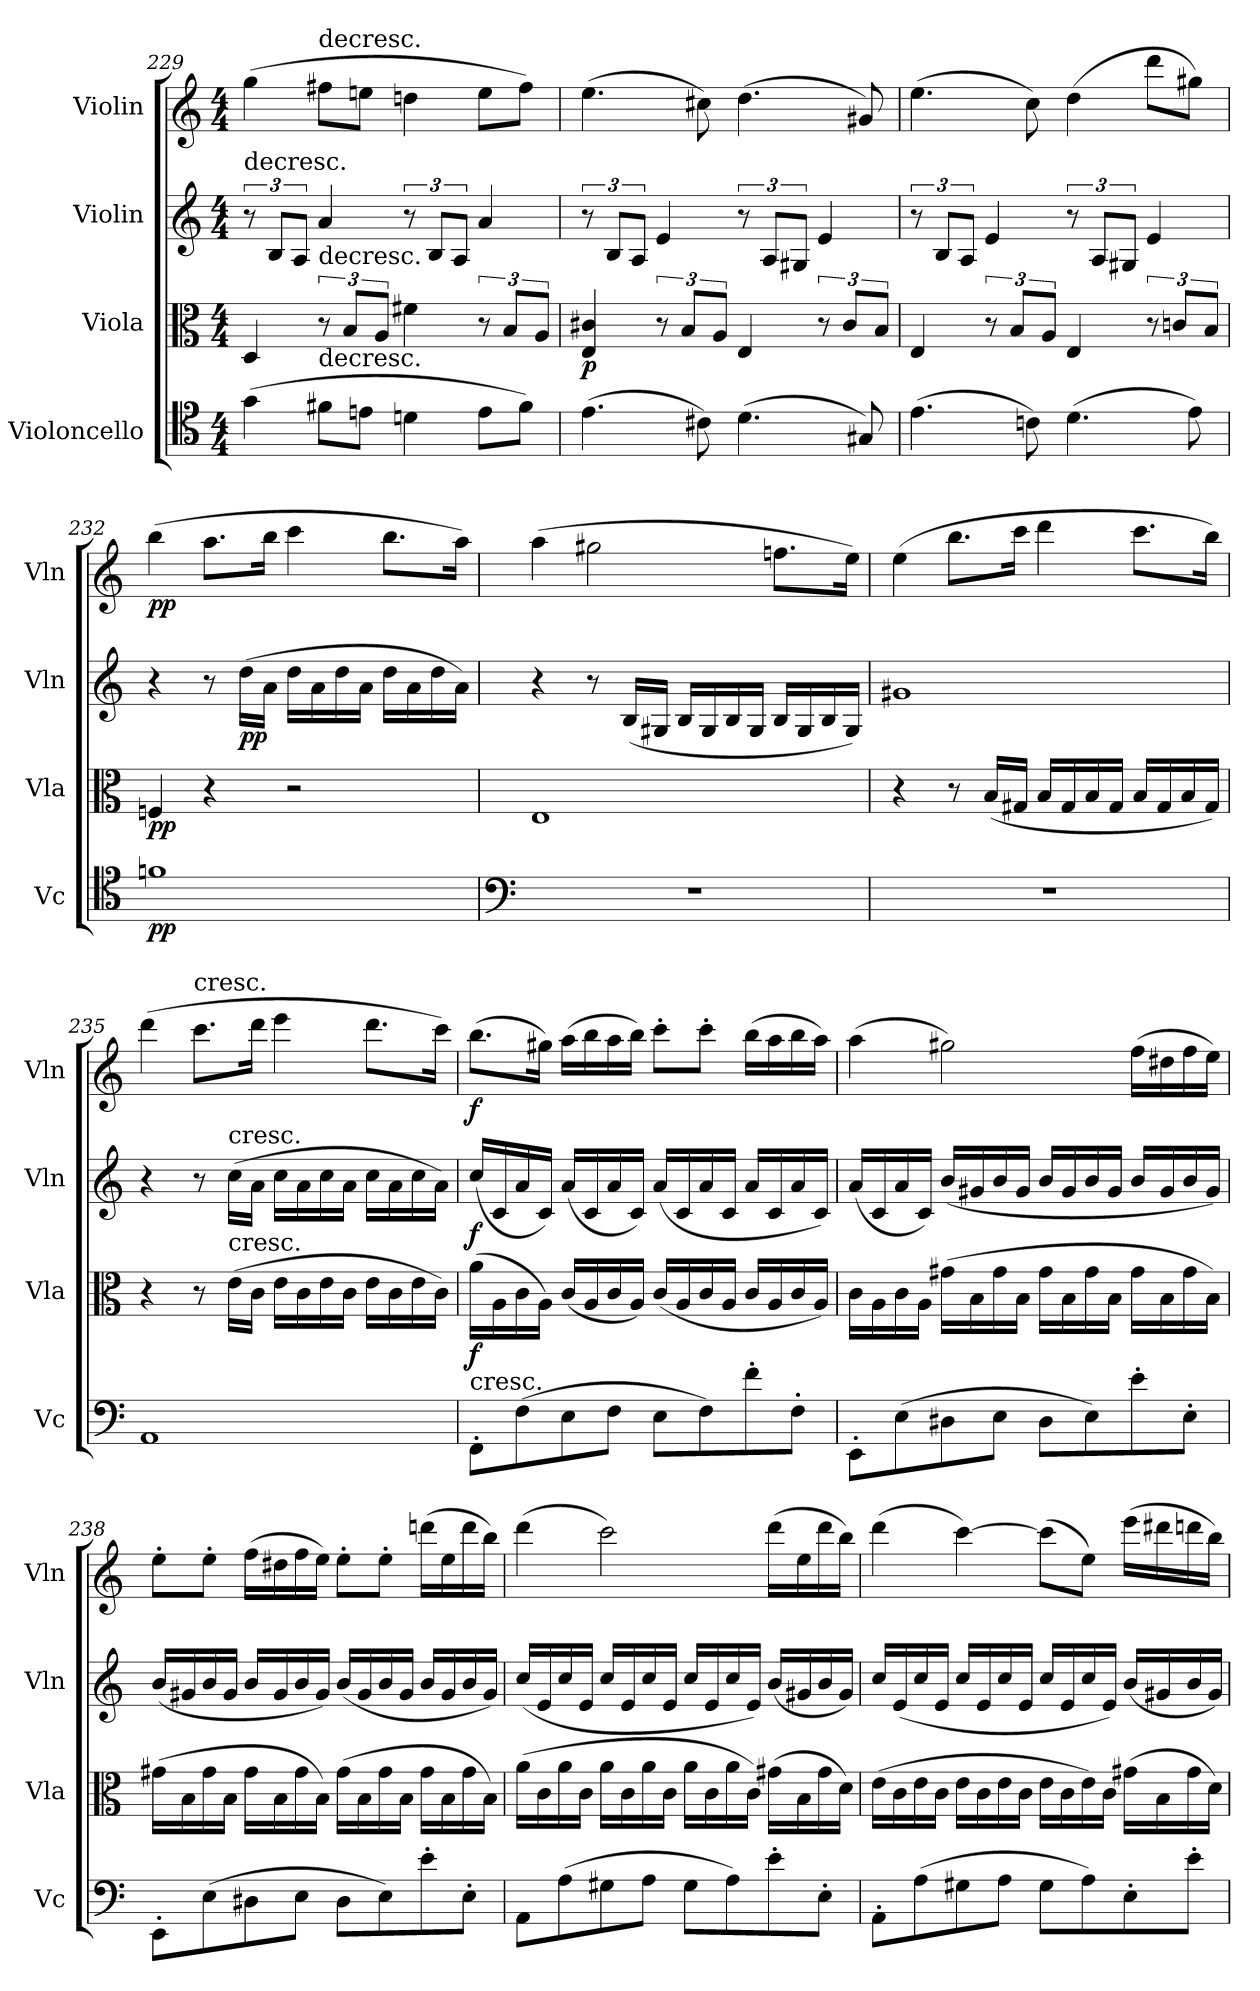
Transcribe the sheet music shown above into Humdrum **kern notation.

**kern	**dynam	**kern	**dynam	**kern	**dynam	**kern	**dynam
*part4	*part4	*part3	*part3	*part2	*part2	*part1	*part1
*staff4	*staff4	*staff3	*staff3	*staff2	*staff2	*staff1	*staff1
*I"Violoncello	*	*I"Viola	*	*I"Violin	*	*I"Violin	*
*I'Vc	*	*I'Vla	*	*I'Vln	*	*I'Vln	*
*clefC4	*	*clefC3	*	*clefG2	*	*clefG2	*
*k[]	*	*k[]	*	*k[]	*	*k[]	*
*M4/4	*	*M4/4	*	*M4/4	*	*M4/4	*
=229	=229	=229	=229	=229	=229	=229	=229
!	!	!	!	!LO:TX:t=decresc.	!	!	!
(4g\	.	4D/	.	12r	.	(4gg\	.
.	.	.	.	12B/L	.	.	.
.	.	.	.	12A/J	.	.	.
!	!	!	!	!	!	!LO:TX:t=decresc.	!
!	!	!LO:TX:t=decresc.	!	!	!	!	!
!LO:TX:t=decresc.	!	!	!	!	!	!	!
8f#X\L	.	12r	.	4a/	.	8ff#X\L	.
.	.	12B/L	.	.	.	.	.
8en\J	.	.	.	.	.	8een\J	.
.	.	12A/J	.	.	.	.	.
4dn\	.	4f#X\	.	12r	.	4ddn\	.
.	.	.	.	12B/L	.	.	.
.	.	.	.	12A/J	.	.	.
8e\L	.	12r	.	4a/	.	8ee\L	.
.	.	12B/L	.	.	.	.	.
8f#\J)	.	.	.	.	.	8ff#\J)	.
.	.	12A/J	.	.	.	.	.
=230	=230	=230	=230	=230	=230	=230	=230
(4.e\	.	4E/ 4c#X/	p	12r	.	(4.ee\	.
.	.	.	.	12B/L	.	.	.
.	.	.	.	12A/J	.	.	.
.	.	12r	.	4e/	.	.	.
.	.	12B/L	.	.	.	.	.
8c#X\)	.	.	.	.	.	8cc#X\)	.
.	.	12A/J	.	.	.	.	.
(4.d\	.	4E/	.	12r	.	(4.dd\	.
.	.	.	.	12A/L	.	.	.
.	.	.	.	12G#X/J	.	.	.
.	.	12r	.	4e/	.	.	.
.	.	12c#/L	.	.	.	.	.
8G#X/)	.	.	.	.	.	8g#X/)	.
.	.	12B/J	.	.	.	.	.
=231	=231	=231	=231	=231	=231	=231	=231
(4.e\	.	4E/	.	12r	.	(4.ee\	.
.	.	.	.	12B/L	.	.	.
.	.	.	.	12A/J	.	.	.
.	.	12r	.	4e/	.	.	.
.	.	12B/L	.	.	.	.	.
8cn\)	.	.	.	.	.	8cc\)	.
.	.	12A/J	.	.	.	.	.
(4.d\	.	4E/	.	12r	.	(4dd\	.
.	.	.	.	12A/L	.	.	.
.	.	.	.	12G#X/J	.	.	.
.	.	12r	.	4e/	.	8ddd\L	.
.	.	12cn/L	.	.	.	.	.
8e\)	.	.	.	.	.	8gg#X\J)	.
.	.	12B/J	.	.	.	.	.
=232	=232	=232	=232	=232	=232	=232	=232
1fn	pp	4Fn/	pp	4r	.	(4bb\	pp
.	.	4r	.	8r	.	8.aa\L	.
.	.	.	.	(16dd\LL	pp	.	.
.	.	.	.	16a\JJ	.	16bb\Jk	.
.	.	2r	.	16dd\LL	.	4ccc\	.
.	.	.	.	16a\	.	.	.
.	.	.	.	16dd\	.	.	.
.	.	.	.	16a\JJ	.	.	.
.	.	.	.	16dd\LL	.	8.bb\L	.
.	.	.	.	16a\	.	.	.
.	.	.	.	16dd\	.	.	.
.	.	.	.	16a\JJ)	.	16aa\Jk)	.
=233	=233	=233	=233	=233	=233	=233	=233
*clefF4	*	*	*	*	*	*	*
1r	.	1E	.	4r	.	(4aa\	.
.	.	.	.	8r	.	2gg#X\	.
.	.	.	.	(16B/LL	.	.	.
.	.	.	.	16G#X/JJ	.	.	.
.	.	.	.	16B/LL	.	.	.
.	.	.	.	16G#/	.	.	.
.	.	.	.	16B/	.	.	.
.	.	.	.	16G#/JJ	.	.	.
.	.	.	.	16B/LL	.	8.ffn\L	.
.	.	.	.	16G#/	.	.	.
.	.	.	.	16B/	.	.	.
.	.	.	.	16G#/JJ)	.	16ee\Jk)	.
=234	=234	=234	=234	=234	=234	=234	=234
1r	.	4r	.	1g#X	.	(4ee\	.
.	.	8r	.	.	.	8.bb\L	.
.	.	(16B/LL	.	.	.	.	.
.	.	16G#X/JJ	.	.	.	16ccc\Jk	.
.	.	16B/LL	.	.	.	4ddd\	.
.	.	16G#/	.	.	.	.	.
.	.	16B/	.	.	.	.	.
.	.	16G#/JJ	.	.	.	.	.
.	.	16B/LL	.	.	.	8.ccc\L	.
.	.	16G#/	.	.	.	.	.
.	.	16B/	.	.	.	.	.
.	.	16G#/JJ)	.	.	.	16bb\Jk)	.
=235	=235	=235	=235	=235	=235	=235	=235
1AA	.	4r	.	4r	.	(4ddd\	.
!	!	!	!	!	!	!LO:TX:t=cresc.	!
.	.	8r	.	8r	.	8.ccc\L	.
!	!	!	!	!LO:TX:t=cresc.	!	!	!
!	!	!LO:TX:t=cresc.	!	!	!	!	!
.	.	(16e\LL	.	(16cc\LL	.	.	.
.	.	16c\JJ	.	16a\JJ	.	16ddd\Jk	.
.	.	16e\LL	.	16cc\LL	.	4eee\	.
.	.	16c\	.	16a\	.	.	.
.	.	16e\	.	16cc\	.	.	.
.	.	16c\JJ	.	16a\JJ	.	.	.
.	.	16e\LL	.	16cc\LL	.	8.ddd\L	.
.	.	16c\	.	16a\	.	.	.
.	.	16e\	.	16cc\	.	.	.
.	.	16c\JJ)	.	16a\JJ)	.	16ccc\Jk)	.
=236	=236	=236	=236	=236	=236	=236	=236
!LO:TX:t=cresc.	!	!	!	!	!	!	!
8FF'\L	.	(16a\LL	f	(16cc/LL	f	(8.bb\L	f
.	.	16A\	.	16c/	.	.	.
(8F\	.	16c\	.	16a/	.	.	.
.	.	16A\JJ)	.	16c/JJ)	.	16gg#X\Jk)	.
8E\	.	(16c/LL	.	(16a/LL	.	(16aa\LL	.
.	.	16A/	.	16c/	.	16bb\	.
8F\J	.	16c/	.	16a/	.	16aa\	.
.	.	16A/JJ)	.	16c/JJ)	.	16bb\JJ)	.
8E\L	.	(16c/LL	.	(16a/LL	.	8ccc'\L	.
.	.	16A/	.	16c/	.	.	.
8F\)	.	16c/	.	16a/	.	8ccc'\J	.
.	.	16A/JJ	.	16c/JJ	.	.	.
8f'\	.	16c/LL	.	16a/LL	.	(16bb\LL	.
.	.	16A/	.	16c/	.	16aa\	.
8F'\J	.	16c/	.	16a/	.	16bb\	.
.	.	16A/JJ)	.	16c/JJ)	.	16aa\JJ)	.
=237	=237	=237	=237	=237	=237	=237	=237
8EE'\L	.	16c\LL	.	(16a/LL	.	(4aa\	.
.	.	16A\	.	16c/	.	.	.
(8E\	.	16c\	.	16a/	.	.	.
.	.	16A\JJ	.	16c/JJ)	.	.	.
8D#X\	.	(16g#X\LL	.	(16b/LL	.	2gg#X\)	.
.	.	16B\	.	16g#X/	.	.	.
8E\J	.	16g#\	.	16b/	.	.	.
.	.	16B\JJ	.	16g#/JJ	.	.	.
8D#\L	.	16g#\LL	.	16b/LL	.	.	.
.	.	16B\	.	16g#/	.	.	.
8E\)	.	16g#\	.	16b/	.	.	.
.	.	16B\JJ	.	16g#/JJ	.	.	.
8e'\	.	16g#\LL	.	16b/LL	.	(16ff\LL	.
.	.	16B\	.	16g#/	.	16dd#X\	.
8E'\J	.	16g#\	.	16b/	.	16ff\	.
.	.	16B\JJ)	.	16g#/JJ)	.	16ee\JJ)	.
=238	=238	=238	=238	=238	=238	=238	=238
8EE'\L	.	(16g#X\LL	.	(16b/LL	.	8ee'\L	.
.	.	16B\	.	16g#X/	.	.	.
(8E\	.	16g#\	.	16b/	.	8ee'\J	.
.	.	16B\JJ	.	16g#/JJ	.	.	.
8D#X\	.	16g#\LL	.	16b/LL	.	(16ff\LL	.
.	.	16B\	.	16g#/	.	16dd#X\	.
8E\J	.	16g#\	.	16b/	.	16ff\	.
.	.	16B\JJ)	.	16g#/JJ)	.	16ee\JJ)	.
8D#\L	.	(16g#\LL	.	(16b/LL	.	8ee'\L	.
.	.	16B\	.	16g#/	.	.	.
8E\)	.	16g#\	.	16b/	.	8ee'\J	.
.	.	16B\JJ	.	16g#/JJ	.	.	.
8e'\	.	16g#\LL	.	16b/LL	.	(16dddn\LL	.
.	.	16B\	.	16g#/	.	16ee\	.
8E'\J	.	16g#\	.	16b/	.	16ddd\	.
.	.	16B\JJ)	.	16g#/JJ)	.	16bb\JJ)	.
=239	=239	=239	=239	=239	=239	=239	=239
8AA\L	.	(16a\LL	.	(16cc/LL	.	(4ddd\	.
.	.	16c\	.	16e/	.	.	.
(8A\	.	16a\	.	16cc/	.	.	.
.	.	16c\JJ	.	16e/JJ	.	.	.
8G#X\	.	16a\LL	.	16cc/LL	.	2ccc\)	.
.	.	16c\	.	16e/	.	.	.
8A\J	.	16a\	.	16cc/	.	.	.
.	.	16c\JJ	.	16e/JJ	.	.	.
8G#\L	.	16a\LL	.	16cc/LL	.	.	.
.	.	16c\	.	16e/	.	.	.
8A\)	.	16a\	.	16cc/	.	.	.
.	.	16c\JJ)	.	16e/JJ)	.	.	.
8e'\	.	(16g#X\LL	.	(16b/LL	.	(16ddd\LL	.
.	.	16B\	.	16g#X/	.	16ee\	.
8E'\J	.	16g#\	.	16b/	.	16ddd\	.
.	.	16d\JJ)	.	16g#/JJ)	.	16bb\JJ)	.
=240	=240	=240	=240	=240	=240	=240	=240
8AA'\L	.	(16e\LL	.	16cc/LL	.	(4ddd\	.
.	.	16c\	.	(16e/	.	.	.
(8A\	.	16e\	.	16cc/	.	.	.
.	.	16c\JJ	.	16e/JJ	.	.	.
8G#X\	.	16e\LL	.	16cc/LL	.	[4ccc\)	.
.	.	16c\	.	16e/	.	.	.
8A\J	.	16e\	.	16cc/	.	.	.
.	.	16c\JJ	.	16e/JJ	.	.	.
8G#\L	.	16e\LL	.	16cc/LL	.	(8ccc\L]	.
.	.	16c\	.	16e/	.	.	.
8A\)	.	16e\)	.	16cc/	.	8ee\J)	.
.	.	16c\JJ	.	16e/JJ)	.	.	.
8E'\	.	(16g#X\LL	.	(16b/LL	.	(16eee\LL	.
.	.	16B\	.	16g#X/	.	16ddd#X\	.
8e'\J	.	16g#\	.	16b/	.	16dddn\	.
.	.	16d\JJ)	.	16g#/JJ)	.	16bb\JJ)	.
=	=	=	=	=	=	=	=
*-	*-	*-	*-	*-	*-	*-	*-
